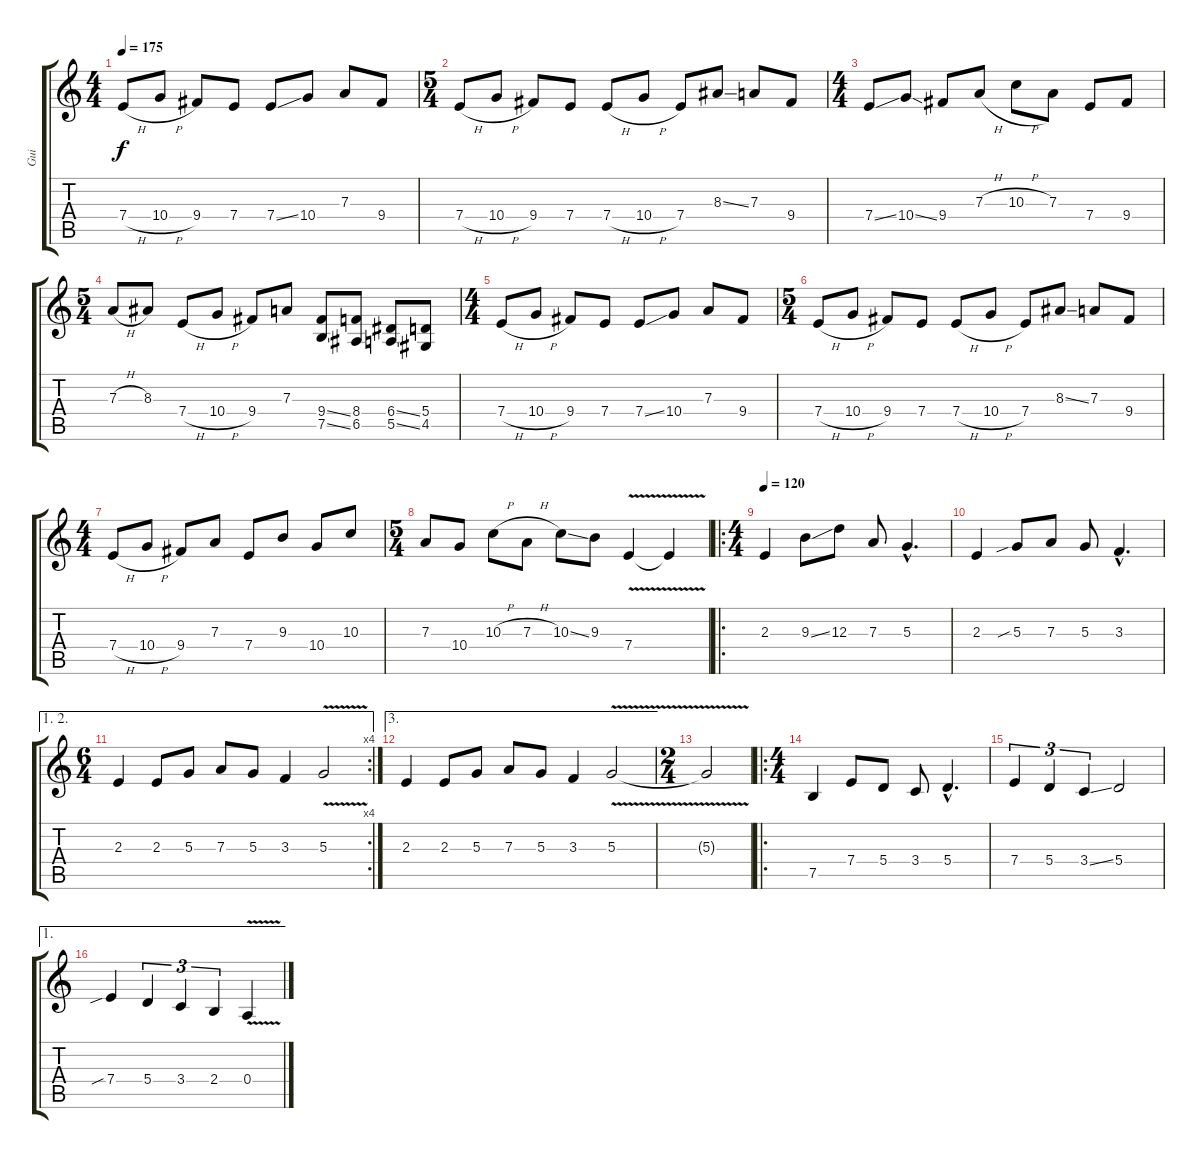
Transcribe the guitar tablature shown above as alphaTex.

\track ("Gui" "Gui") {instrument distortionguitar}
\staff {score tabs}
\tuning (B3 Gb3 D3 A2 E2 B1) {hide}
\ts (4 4)
\tempo 175
\clef g2
\ks c
7.4{h}.8{dy f} 10.4{h}.8 9.4.8 7.4.8 7.4{ss}.8 10.4.8 7.3.8 9.4.8 |
\ts (5 4)
7.4{h}.8 10.4{h}.8 9.4.8 7.4.8 7.4{h}.8 10.4{h}.8 7.4.8 8.3{ss}.8 7.3.8 9.4.8 |
\ts (4 4)
7.4{ss}.8 10.4{ss}.8 9.4.8 7.3{h}.8 10.3{h}.8 7.3.8 7.4.8 9.4.8 |
\ts (5 4)
7.3{h}.8 8.3.8 7.4{h}.8 10.4{h}.8 9.4.8 7.3.8 (9.4{ss} 7.5{ss}).8 (8.4 6.5).8 (6.4{ss} 5.5{ss}).8 (5.4 4.5).8 |
\ts (4 4)
7.4{h}.8 10.4{h}.8 9.4.8 7.4.8 7.4{ss}.8 10.4.8 7.3.8 9.4.8 |
\ts (5 4)
7.4{h}.8 10.4{h}.8 9.4.8 7.4.8 7.4{h}.8 10.4{h}.8 7.4.8 8.3{ss}.8 7.3.8 9.4.8 |
\ts (4 4)
7.4{h}.8 10.4{h}.8 9.4.8 7.3.8 7.4.8 9.3.8 10.4.8 10.3.8 |
\ts (5 4)
7.3.8 10.4.8 10.3{h}.8 7.3{h}.8 10.3{ss}.8 9.3.8 7.4{v}.4 7.4{t}.4 |
\ro
\ts (4 4)
\tempo 120
2.3.4 9.3{ss}.8 12.3.8 7.3.8 5.3{hac}.4{d} |
2.3.4 5.3{sib}.8 7.3.8 5.3.8 3.3{hac}.4{d} |
\ae (1 2)
\rc 4
\ts (6 4)
2.3.4 2.3.8 5.3.8 7.3.8 5.3.8 3.3.4 5.3{v}.2 |
\ae 3
2.3.4 2.3.8 5.3.8 7.3.8 5.3.8 3.3.4 5.3{v}.2 |
\ts (2 4)
5.3{t}.2 |
\ro
\ts (4 4)
7.5.4{instrument acousticguitarsteel} 7.4.8 5.4.8 3.4.8 5.4{hac}.4{d} |
7.4.4{tu (3 2)} 5.4.4{tu (3 2)} 3.4{ss}.4{tu (3 2)} 5.4.2 |
\ae 1
7.4{sib}.4 5.4.4{tu (3 2)} 3.4.4{tu (3 2)} 2.4.4{tu (3 2)} 0.4{v}.4
